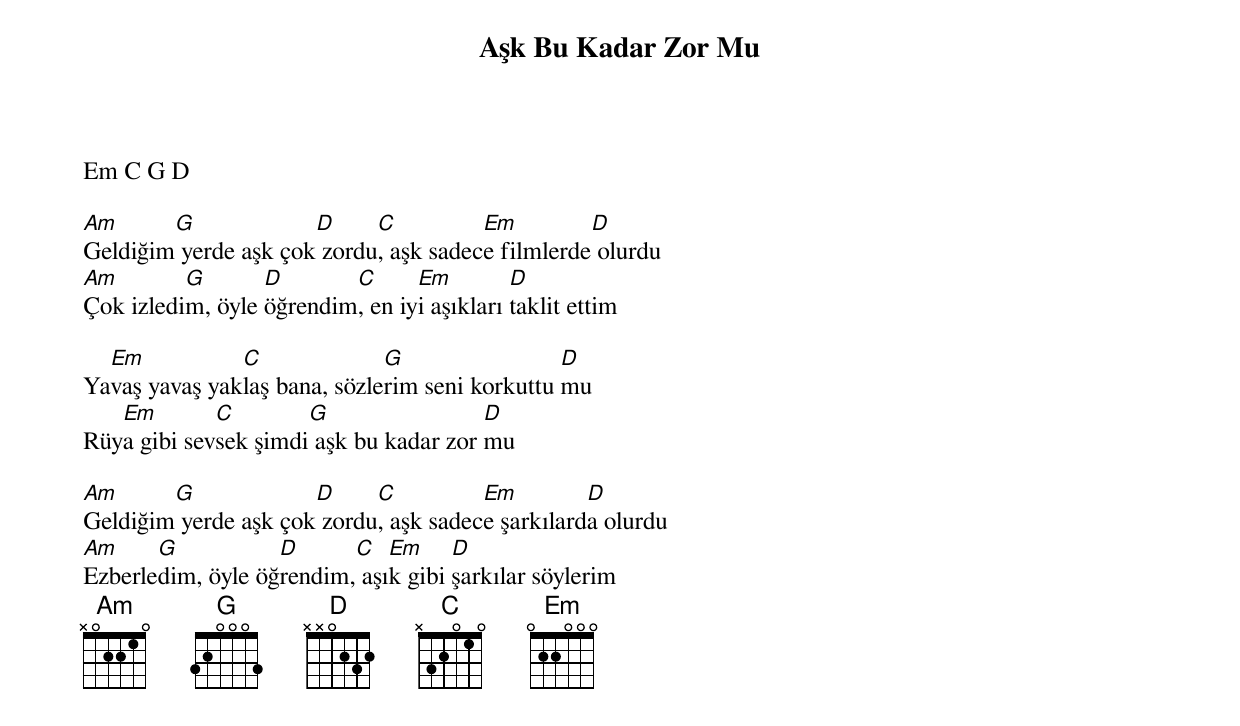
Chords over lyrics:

{title: Aşk Bu Kadar Zor Mu}
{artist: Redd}

Em C G D

Am      G             D     C          Em         D
Geldiğim yerde aşk çok zordu, aşk sadece filmlerde olurdu
Am        G       D       C      Em         D
Çok izledim, öyle öğrendim, en iyi aşıkları taklit ettim

  Em           C              G                 D
Yavaş yavaş yaklaş bana, sözlerim seni korkuttu mu
   Em        C        G                 D
Rüya gibi sevsek şimdi aşk bu kadar zor mu

Am      G             D     C          Em         D
Geldiğim yerde aşk çok zordu, aşk sadece şarkılarda olurdu
Am     G           D      C   Em     D
Ezberledim, öyle öğrendim, aşık gibi şarkılar söylerim
